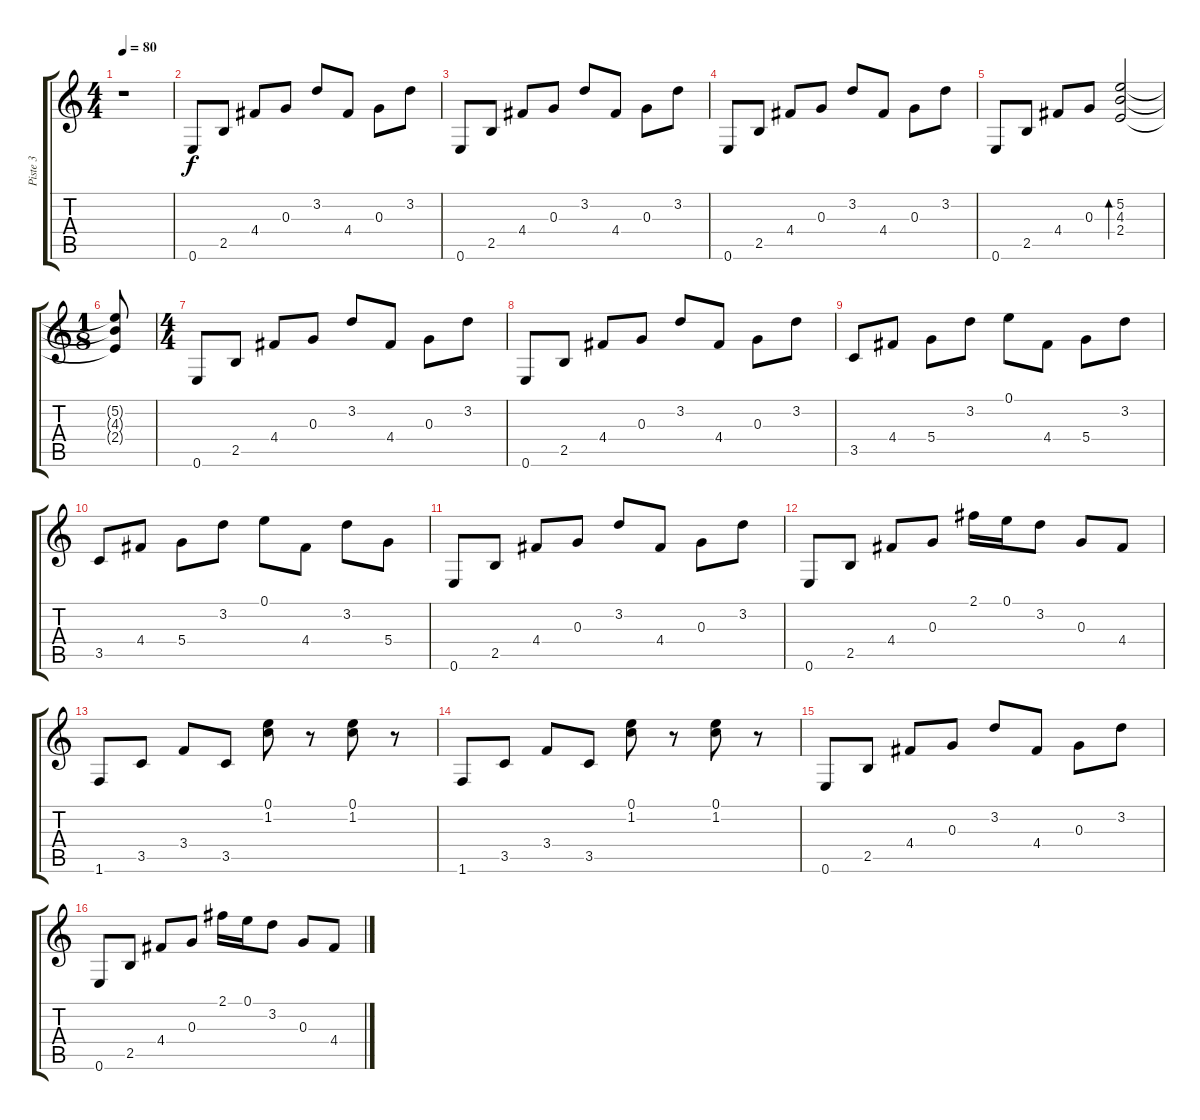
\track ("Piste 3" "Piste 3") {instrument acousticguitarnylon}
\staff {score tabs}
\tuning (E4 B3 G3 D3 A2 E2) {hide}
\ts (4 4)
\tempo 80
\clef g2
\ks c
r.1{dy f instrument acousticguitarnylon} |
0.6.8 2.5.8 4.4.8 0.3.8 3.2.8 4.4.8 0.3.8 3.2.8 |
0.6.8 2.5.8 4.4.8 0.3.8 3.2.8 4.4.8 0.3.8 3.2.8 |
0.6.8 2.5.8 4.4.8 0.3.8 3.2.8 4.4.8 0.3.8 3.2.8 |
0.6.8 2.5.8 4.4.8 0.3.8 (5.2 4.3 2.4).2{bd 120} |
\ts (1 8)
(5.2{t} 4.3{t} 2.4{t}).8 |
\ts (4 4)
0.6.8 2.5.8 4.4.8 0.3.8 3.2.8 4.4.8 0.3.8 3.2.8 |
0.6.8 2.5.8 4.4.8 0.3.8 3.2.8 4.4.8 0.3.8 3.2.8 |
3.5.8 4.4.8 5.4.8 3.2.8 0.1.8 4.4.8 5.4.8 3.2.8 |
3.5.8 4.4.8 5.4.8 3.2.8 0.1.8 4.4.8 3.2.8 5.4.8 |
0.6.8 2.5.8 4.4.8 0.3.8 3.2.8 4.4.8 0.3.8 3.2.8 |
0.6.8 2.5.8 4.4.8 0.3.8 2.1.16 0.1.16 3.2.8 0.3.8 4.4.8 |
1.6.8 3.5.8 3.4.8 3.5.8 (0.1 1.2).8 r.8 (0.1 1.2).8 r.8 |
1.6.8 3.5.8 3.4.8 3.5.8 (0.1 1.2).8 r.8 (0.1 1.2).8 r.8 |
0.6.8 2.5.8 4.4.8 0.3.8 3.2.8 4.4.8 0.3.8 3.2.8 |
0.6.8 2.5.8 4.4.8 0.3.8 2.1.16 0.1.16 3.2.8 0.3.8 4.4.8
